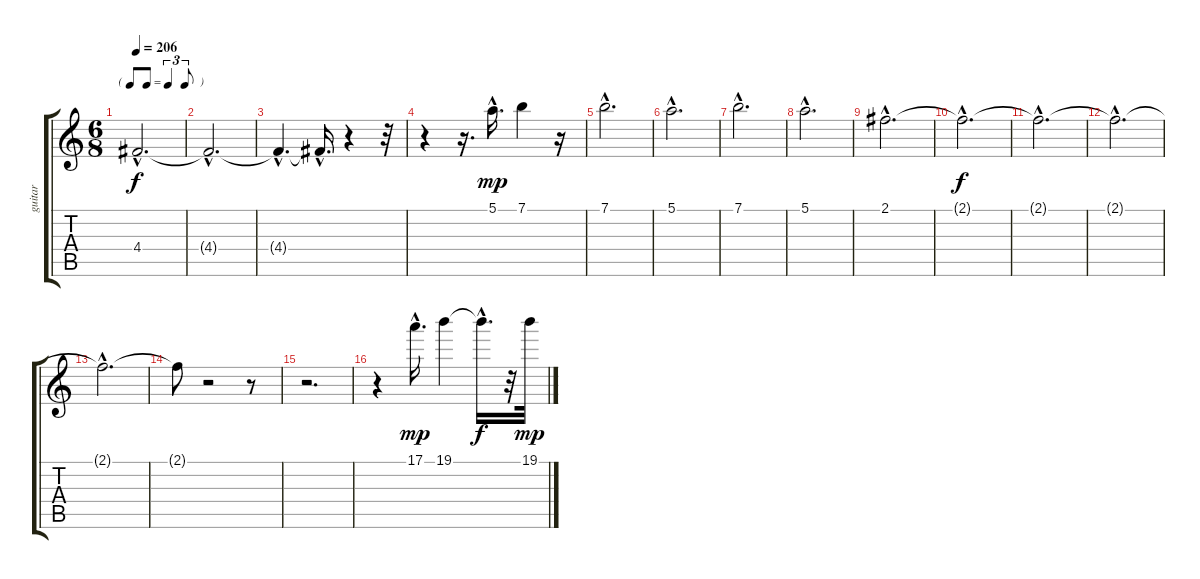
\track ("guitar" "guitar") {instrument distortionguitar}
\staff {score tabs}
\tuning (E4 B3 G3 D3 A2 E2) {hide}
\ts (6 8)
\tf triplet8th
\tempo 206
\clef g2
\ks c
4.4{hac t}.2{d dy f} |
4.4{hac t}.2{d} |
4.4{hac t}.4{d} 4.4{hac t}.16{d} r.4 r.32 |
r.4 r.16{d} 5.1{hac}.16{d dy mp} 7.1.4 r.16 |
7.1{hac}.2{d} |
5.1{hac}.2{d} |
7.1{hac}.2{d} |
5.1{hac}.2{d} |
2.1{hac}.2{d} |
2.1{hac t}.2{d dy f} |
2.1{hac t}.2{d} |
2.1{hac t}.2{d} |
2.1{hac t}.2{d} |
2.1{t}.8 r.2 r.8 |
r.2{d} |
r.4 17.1{hac}.16{d dy mp} 19.1.4 19.1{hac t}.16{d dy f} r.32 19.1.32{dy mp}
